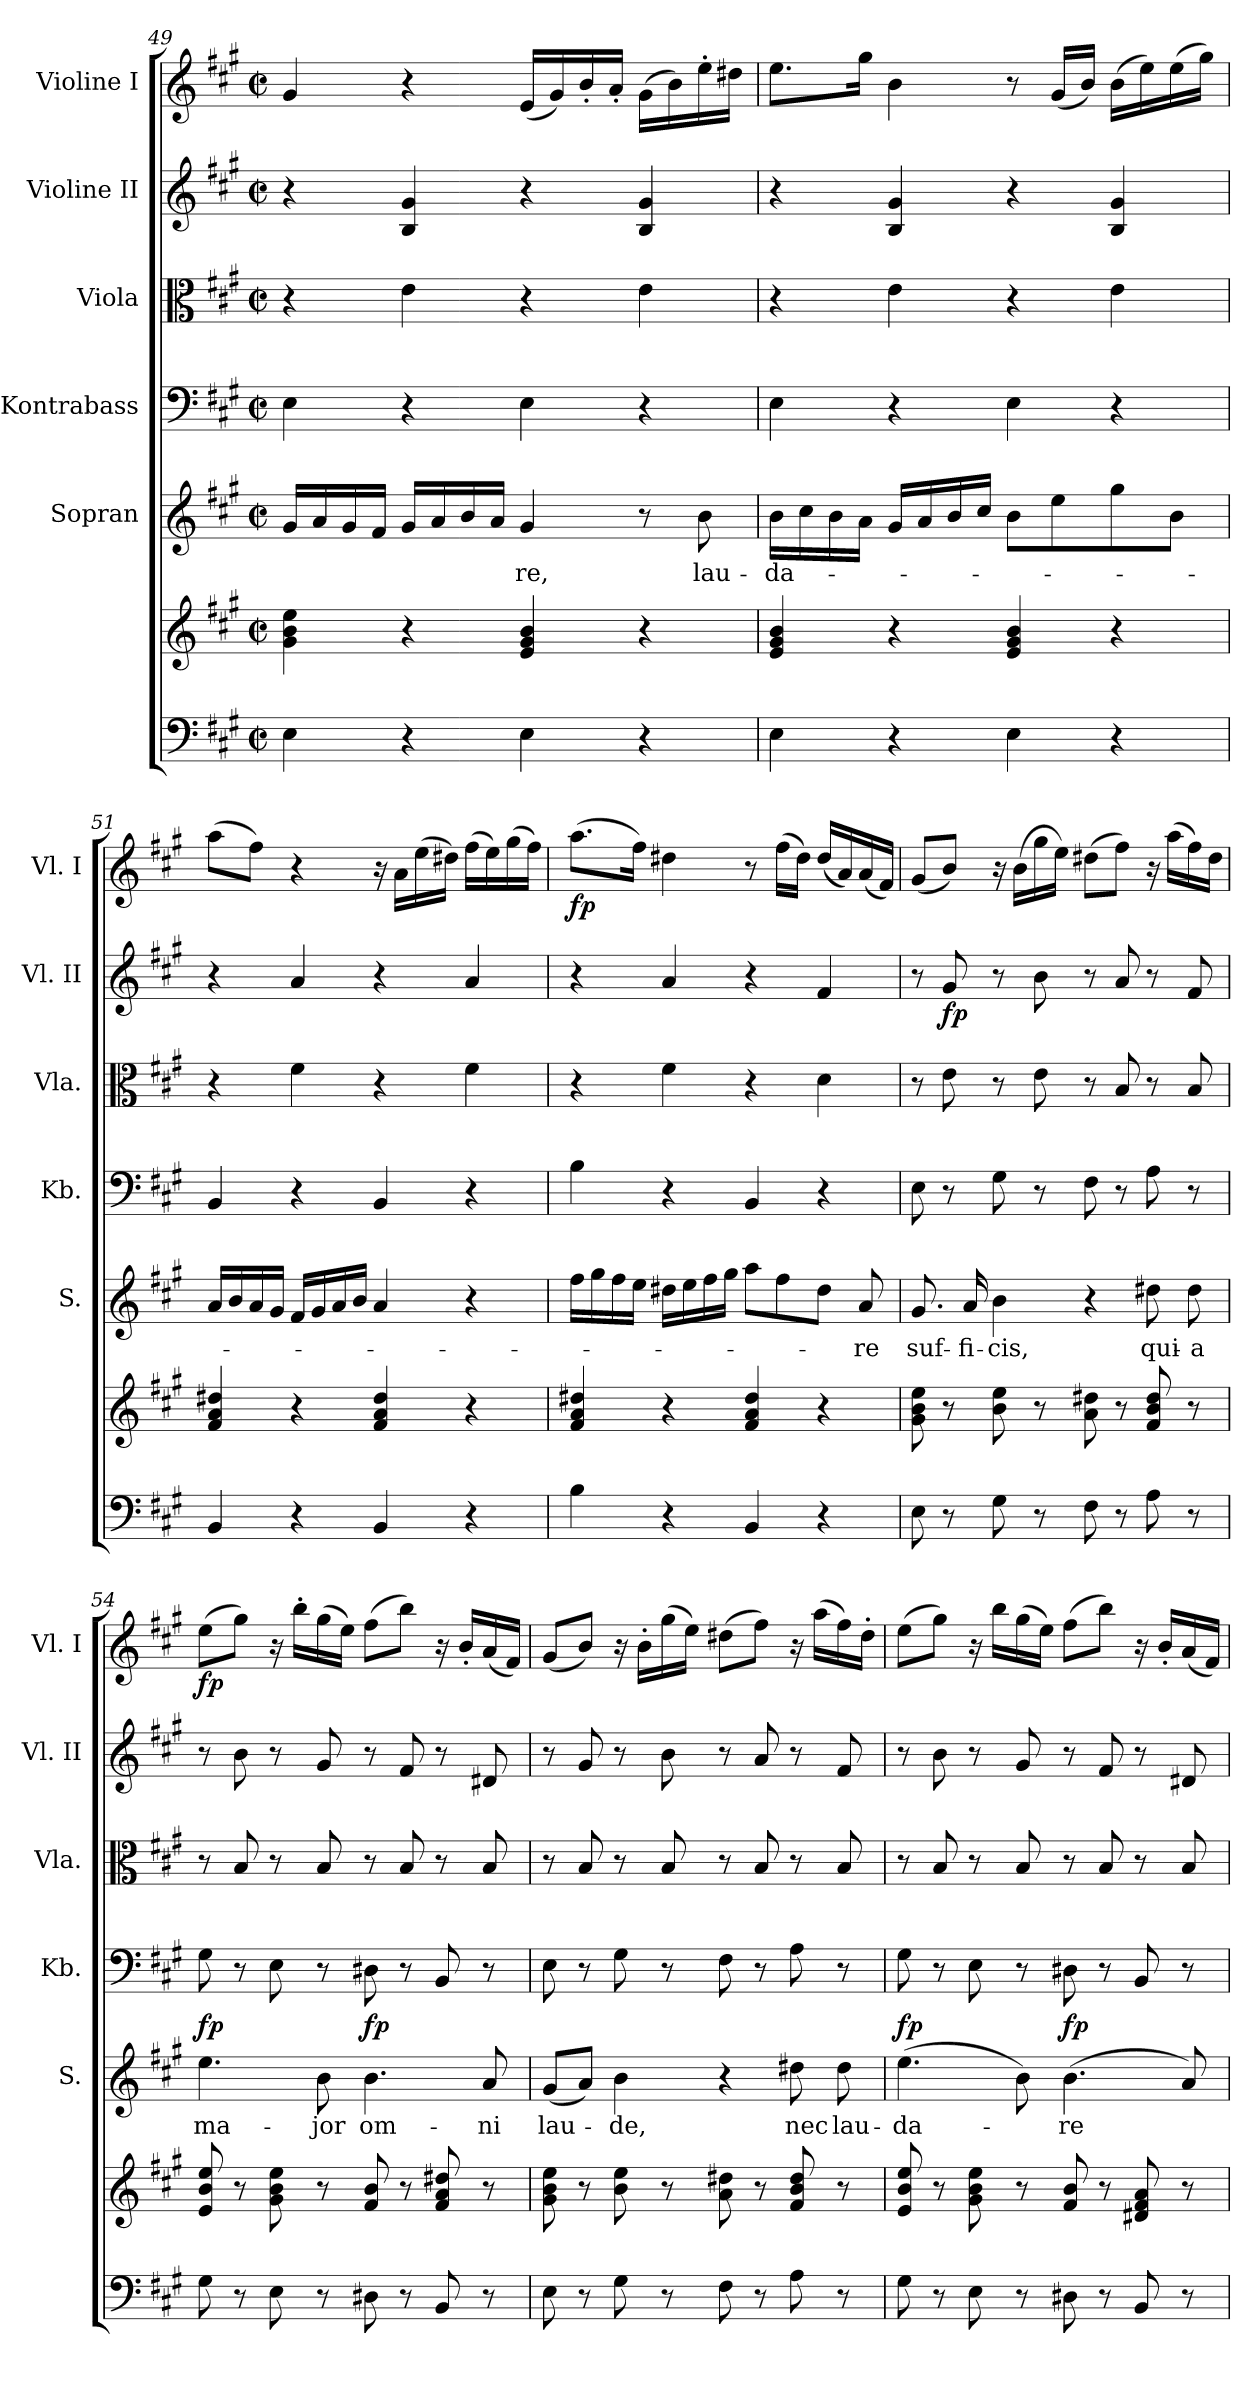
**kern	**kern	**kern	**text	**dynam	**kern	**kern	**kern	**dynam	**kern	**dynam
*part6	*part6	*part5	*part5	*part5	*part4	*part3	*part2	*part2	*part1	*part1
*staff7	*staff6	*staff5	*staff5	*staff5	*staff4	*staff3	*staff2	*staff2	*staff1	*staff1
*	*	*I"Sopran	*	*	*I"Kontrabass	*I"Viola	*I"Violine II	*	*I"Violine I	*
*	*	*I'S.	*	*	*I'Kb.	*I'Vla.	*I'Vl. II	*	*I'Vl. I	*
*clefF4	*clefG2	*clefG2	*	*	*clefF4	*clefC3	*clefG2	*	*clefG2	*
*	*	*	*	*	*ITrd7c12	*	*	*	*	*
*k[f#c#g#]	*k[f#c#g#]	*k[f#c#g#]	*	*	*k[f#c#g#]	*k[f#c#g#]	*k[f#c#g#]	*	*k[f#c#g#]	*
*A:	*A:	*A:	*	*	*A:	*A:	*A:	*	*A:	*
*M2/2	*M2/2	*M2/2	*	*	*M2/2	*M2/2	*M2/2	*	*M2/2	*
*met(c|)	*met(c|)	*met(c|)	*	*	*met(c|)	*met(c|)	*met(c|)	*	*met(c|)	*
=49	=49	=49	=49	=49	=49	=49	=49	=49	=49	=49
4E\	4g#\ 4b\ 4ee\	16g#/LL	.	.	4EE\	4r	4r	.	4g#/	.
.	.	16a/	.	.	.	.	.	.	.	.
.	.	16g#/	.	.	.	.	.	.	.	.
.	.	16f#/JJ	.	.	.	.	.	.	.	.
4r	4r	16g#/LL	.	.	4r	4e\	4B/ 4g#/	.	4r	.
.	.	16a/	.	.	.	.	.	.	.	.
.	.	16b/	.	.	.	.	.	.	.	.
.	.	16a/JJ	.	.	.	.	.	.	.	.
!	!	!	!LO:LY:b	!	!	!	!	!	!	!
4E\	4e/ 4g#/ 4b/	4g#/	-re,	.	4EE\	4r	4r	.	(<16e/LL	.
.	.	.	.	.	.	.	.	.	16g#/)	.
.	.	.	.	.	.	.	.	.	16b'</	.
.	.	.	.	.	.	.	.	.	16a'</JJ	.
4r	4r	8r	.	.	4r	4e\	4B/ 4g#/	.	(>16g#\LL	.
.	.	.	.	.	.	.	.	.	16b\)	.
!	!	!	!LO:LY:b	!	!	!	!	!	!	!
.	.	8b\	lau-	.	.	.	.	.	16ee'>\	.
.	.	.	.	.	.	.	.	.	16dd#X\JJ	.
=50	=50	=50	=50	=50	=50	=50	=50	=50	=50	=50
!	!	!	!LO:LY:b	!	!	!	!	!	!	!
4E\	4e/ 4g#/ 4b/	16b\LL	-da-	.	4EE\	4r	4r	.	8.ee\L	.
.	.	16cc#\	.	.	.	.	.	.	.	.
.	.	16b\	.	.	.	.	.	.	.	.
.	.	16a\JJ	.	.	.	.	.	.	16gg#\Jk	.
4r	4r	16g#/LL	.	.	4r	4e\	4B/ 4g#/	.	4b\	.
.	.	16a/	.	.	.	.	.	.	.	.
.	.	16b/	.	.	.	.	.	.	.	.
.	.	16cc#/JJ	.	.	.	.	.	.	.	.
4E\	4e/ 4g#/ 4b/	8b\L	.	.	4EE\	4r	4r	.	8r	.
.	.	8ee\	.	.	.	.	.	.	(<16g#/LL	.
.	.	.	.	.	.	.	.	.	16b/JJ)	.
4r	4r	8gg#\	.	.	4r	4e\	4B/ 4g#/	.	(>16b\LL	.
.	.	.	.	.	.	.	.	.	16ee\)	.
.	.	8b\J	.	.	.	.	.	.	(>16ee\	.
.	.	.	.	.	.	.	.	.	16gg#\JJ)	.
!!LO:PB:g=z
=51	=51	=51	=51	=51	=51	=51	=51	=51	=51	=51
4BB/	4f#/ 4a/ 4dd#X/	16a/LL	.	.	4BBB/	4r	4r	.	(>8aa\L	.
.	.	16b/	.	.	.	.	.	.	.	.
.	.	16a/	.	.	.	.	.	.	8ff#\J)	.
.	.	16g#/JJ	.	.	.	.	.	.	.	.
4r	4r	16f#/LL	.	.	4r	4f#\	4a/	.	4r	.
.	.	16g#/	.	.	.	.	.	.	.	.
.	.	16a/	.	.	.	.	.	.	.	.
.	.	16b/JJ	.	.	.	.	.	.	.	.
4BB/	4f#/ 4a/ 4dd#/	4a/	.	.	4BBB/	4r	4r	.	16r	.
.	.	.	.	.	.	.	.	.	16a\LL	.
.	.	.	.	.	.	.	.	.	(>16ee\	.
.	.	.	.	.	.	.	.	.	16dd#X\JJ)	.
4r	4r	4r	.	.	4r	4f#\	4a/	.	(>16ff#\LL	.
.	.	.	.	.	.	.	.	.	16ee\)	.
.	.	.	.	.	.	.	.	.	(>16gg#\	.
.	.	.	.	.	.	.	.	.	16ff#\JJ)	.
=52	=52	=52	=52	=52	=52	=52	=52	=52	=52	=52
!	!	!	!	!	!	!	!	!	!	!LO:DY:b
4B\	4f#/ 4a/ 4dd#X/	16ff#\LL	.	.	4BB\	4r	4r	.	(>8.aa\L	fp
.	.	16gg#\	.	.	.	.	.	.	.	.
.	.	16ff#\	.	.	.	.	.	.	.	.
.	.	16ee\JJ	.	.	.	.	.	.	16ff#\Jk)	.
4r	4r	16dd#X\LL	.	.	4r	4f#\	4a/	.	4dd#X\	.
.	.	16ee\	.	.	.	.	.	.	.	.
.	.	16ff#\	.	.	.	.	.	.	.	.
.	.	16gg#\JJ	.	.	.	.	.	.	.	.
4BB/	4f#/ 4a/ 4dd#/	8aa\L	.	.	4BBB/	4r	4r	.	8r	.
.	.	8ff#\	.	.	.	.	.	.	(>16ff#\LL	.
.	.	.	.	.	.	.	.	.	16dd#\JJ)	.
4r	4r	8dd#\J	.	.	4r	4d\	4f#/	.	(<16dd#/LL	.
.	.	.	.	.	.	.	.	.	16a/)	.
!	!	!	!LO:LY:b	!	!	!	!	!	!	!
.	.	8a/	-re	.	.	.	.	.	(<16a/	.
.	.	.	.	.	.	.	.	.	16f#/JJ)	.
=53	=53	=53	=53	=53	=53	=53	=53	=53	=53	=53
!	!	!	!LO:LY:b	!	!	!	!	!	!	!
8E\	8g#\ 8b\ 8ee\	8.g#/	suf-	.	8EE\	8r	8r	.	(<8g#/L	.
!	!	!	!	!	!	!	!	!LO:DY:b	!	!
8r	8r	.	.	.	8r	8e\	8g#/	fp	8b/J)	.
!	!	!	!LO:LY:b	!	!	!	!	!	!	!
.	.	16a/	-fi-	.	.	.	.	.	.	.
!	!	!	!LO:LY:b	!	!	!	!	!	!	!
8G#\	8b\ 8ee\	4b\	-cis,	.	8GG#\	8r	8r	.	16r	.
.	.	.	.	.	.	.	.	.	(>16b\LL	.
8r	8r	.	.	.	8r	8e\	8b\	.	16gg#\	.
.	.	.	.	.	.	.	.	.	16ee\JJ)	.
8F#\	8a\ 8dd#X\	4r	.	.	8FF#\	8r	8r	.	(>8dd#X\L	.
8r	8r	.	.	.	8r	8B/	8a/	.	8ff#\J)	.
!	!	!	!LO:LY:b	!	!	!	!	!	!	!
8A\	8f#/ 8b/ 8dd#/	8dd#X\	qui-	.	8AA\	8r	8r	.	16r	.
.	.	.	.	.	.	.	.	.	(>16aa\LL	.
!	!	!	!LO:LY:b	!	!	!	!	!	!	!
8r	8r	8dd#\	-a	.	8r	8B/	8f#/	.	16ff#\)	.
.	.	.	.	.	.	.	.	.	16dd#\JJ	.
!!LO:LB:g=z
=54	=54	=54	=54	=54	=54	=54	=54	=54	=54	=54
!	!	!	!LO:LY:b	!LO:DY:a	!	!	!	!	!	!LO:DY:b
8G#\	8e/ 8b/ 8ee/	4.ee\	ma-	fp	8GG#\	8r	8r	.	(>8ee\L	fp
8r	8r	.	.	.	8r	8B/	8b\	.	8gg#\J)	.
8E\	8g#\ 8b\ 8ee\	.	.	.	8EE\	8r	8r	.	16r	.
.	.	.	.	.	.	.	.	.	16bb'>\LL	.
!	!	!	!LO:LY:b	!	!	!	!	!	!	!
8r	8r	8b\	-jor	.	8r	8B/	8g#/	.	(>16gg#\	.
.	.	.	.	.	.	.	.	.	16ee\JJ)	.
!	!	!	!LO:LY:b	!LO:DY:a	!	!	!	!	!	!
8D#X\	8f#/ 8b/	4.b\	om-	fp	8DD#X\	8r	8r	.	(>8ff#\L	.
8r	8r	.	.	.	8r	8B/	8f#/	.	8bb\J)	.
8BB/	8f#/ 8a/ 8dd#X/	.	.	.	8BBB/	8r	8r	.	16r	.
.	.	.	.	.	.	.	.	.	16b'</LL	.
!	!	!	!LO:LY:b	!	!	!	!	!	!	!
8r	8r	8a/	-ni	.	8r	8B/	8d#X/	.	(<16a/	.
.	.	.	.	.	.	.	.	.	16f#/JJ)	.
=55	=55	=55	=55	=55	=55	=55	=55	=55	=55	=55
!	!	!	!LO:LY:b	!	!	!	!	!	!	!
8E\	8g#\ 8b\ 8ee\	(<8g#/L	lau-	.	8EE\	8r	8r	.	(<8g#/L	.
8r	8r	8a/J)	.	.	8r	8B/	8g#/	.	8b/J)	.
!	!	!	!LO:LY:b	!	!	!	!	!	!	!
8G#\	8b\ 8ee\	4b\	-de,	.	8GG#\	8r	8r	.	16r	.
.	.	.	.	.	.	.	.	.	16b'>\LL	.
8r	8r	.	.	.	8r	8B/	8b\	.	(>16gg#\	.
.	.	.	.	.	.	.	.	.	16ee\JJ)	.
8F#\	8a\ 8dd#X\	4r	.	.	8FF#\	8r	8r	.	(>8dd#X\L	.
8r	8r	.	.	.	8r	8B/	8a/	.	8ff#\J)	.
!	!	!	!LO:LY:b	!	!	!	!	!	!	!
8A\	8f#/ 8b/ 8dd#/	8dd#X\	nec	.	8AA\	8r	8r	.	16r	.
.	.	.	.	.	.	.	.	.	(>16aa\LL	.
!	!	!	!LO:LY:b	!	!	!	!	!	!	!
8r	8r	8dd#\	lau-	.	8r	8B/	8f#/	.	16ff#\)	.
.	.	.	.	.	.	.	.	.	16dd#'>\JJ	.
=56	=56	=56	=56	=56	=56	=56	=56	=56	=56	=56
!	!	!	!LO:LY:b	!LO:DY:a	!	!	!	!	!	!
8G#\	8e/ 8b/ 8ee/	(>4.ee\	-da-	fp	8GG#\	8r	8r	.	(>8ee\L	.
8r	8r	.	.	.	8r	8B/	8b\	.	8gg#\J)	.
8E\	8g#\ 8b\ 8ee\	.	.	.	8EE\	8r	8r	.	16r	.
.	.	.	.	.	.	.	.	.	16bb\LL	.
8r	8r	8b\)	.	.	8r	8B/	8g#/	.	(>16gg#\	.
.	.	.	.	.	.	.	.	.	16ee\JJ)	.
!	!	!	!LO:LY:b	!LO:DY:a	!	!	!	!	!	!
8D#X\	8f#/ 8b/	(>4.b\	-re	fp	8DD#X\	8r	8r	.	(>8ff#\L	.
8r	8r	.	.	.	8r	8B/	8f#/	.	8bb\J)	.
8BB/	8d#X/ 8f#/ 8a/	.	.	.	8BBB/	8r	8r	.	16r	.
.	.	.	.	.	.	.	.	.	16b'</LL	.
8r	8r	8a/)	.	.	8r	8B/	8d#X/	.	(<16a/	.
.	.	.	.	.	.	.	.	.	16f#/JJ)	.
=	=	=	=	=	=	=	=	=	=	=
*-	*-	*-	*-	*-	*-	*-	*-	*-	*-	*-
